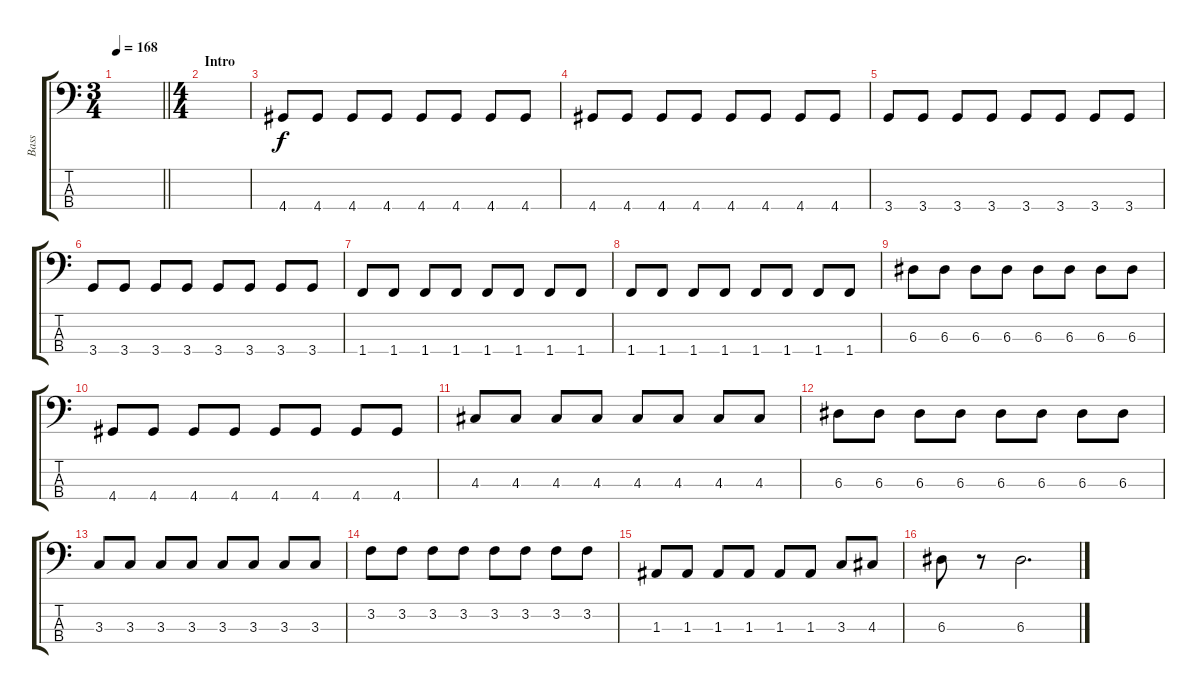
\track ("Bass" "Bass") {instrument electricbassfinger}
\staff {score tabs}
\tuning (G2 D2 A1 E1) {hide}
\ts (3 4)
\tempo 168
\clef f4
\barLineRight lightlight
\ks c
|
\ts (4 4)
\section ("" "Intro")
|
4.4.8 4.4.8 4.4.8 4.4.8 4.4.8 4.4.8 4.4.8 4.4.8 |
4.4.8 4.4.8 4.4.8 4.4.8 4.4.8 4.4.8 4.4.8 4.4.8 |
3.4.8 3.4.8 3.4.8 3.4.8 3.4.8 3.4.8 3.4.8 3.4.8 |
3.4.8 3.4.8 3.4.8 3.4.8 3.4.8 3.4.8 3.4.8 3.4.8 |
1.4.8 1.4.8 1.4.8 1.4.8 1.4.8 1.4.8 1.4.8 1.4.8 |
1.4.8 1.4.8 1.4.8 1.4.8 1.4.8 1.4.8 1.4.8 1.4.8 |
6.3.8 6.3.8 6.3.8 6.3.8 6.3.8 6.3.8 6.3.8 6.3.8 |
4.4.8 4.4.8 4.4.8 4.4.8 4.4.8 4.4.8 4.4.8 4.4.8 |
4.3.8 4.3.8 4.3.8 4.3.8 4.3.8 4.3.8 4.3.8 4.3.8 |
6.3.8 6.3.8 6.3.8 6.3.8 6.3.8 6.3.8 6.3.8 6.3.8 |
3.3.8 3.3.8 3.3.8 3.3.8 3.3.8 3.3.8 3.3.8 3.3.8 |
3.2.8 3.2.8 3.2.8 3.2.8 3.2.8 3.2.8 3.2.8 3.2.8 |
1.3.8 1.3.8 1.3.8 1.3.8 1.3.8 1.3.8 3.3.8 4.3.8 |
6.3.8 r.8 6.3.2{d}
